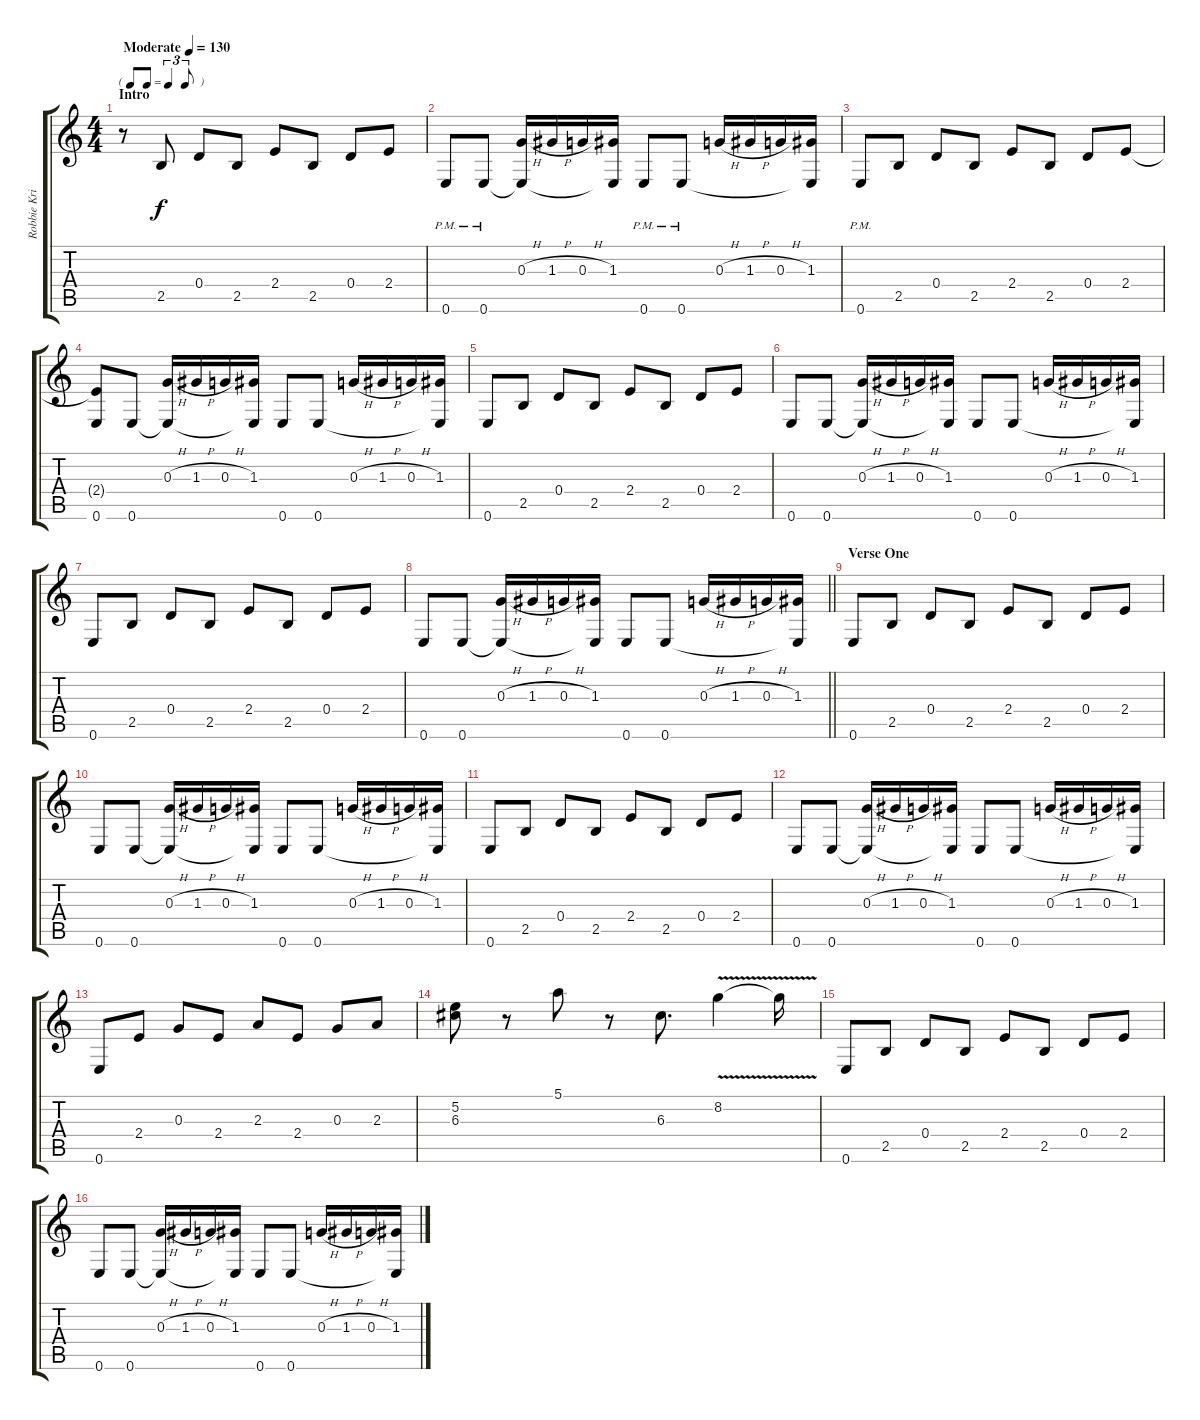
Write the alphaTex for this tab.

\track ("Robbie Krieger Distortion" "Robbie Kri") {instrument overdrivenguitar}
\staff {score tabs}
\tuning (E4 B3 G3 D3 A2 E2) {hide}
\ts (4 4)
\tf triplet8th
\section ("" "Intro")
\tempo (130 "Moderate")
\clef g2
\ks c
r.8{dy f instrument overdrivenguitar} 2.5.8 0.4.8 2.5.8 2.4.8 2.5.8 0.4.8 2.4.8 |
0.6{pm}.8 0.6{pm}.8 (0.3{h} 0.6{t}).16 1.3{h}.16 0.3{h}.16 (1.3 0.6{t}).16 0.6{pm}.8 0.6{pm}.8 0.3{h}.16 1.3{h}.16 0.3{h}.16 (1.3 0.6{t}).16 |
0.6{pm}.8 2.5.8 0.4.8 2.5.8 2.4.8 2.5.8 0.4.8 2.4.8 |
(2.4{t} 0.6).8 0.6.8 (0.3{h} 0.6{t}).16 1.3{h}.16 0.3{h}.16 (1.3 0.6{t}).16 0.6.8 0.6.8 0.3{h}.16 1.3{h}.16 0.3{h}.16 (1.3 0.6{t}).16 |
0.6.8 2.5.8 0.4.8 2.5.8 2.4.8 2.5.8 0.4.8 2.4.8 |
0.6.8 0.6.8 (0.3{h} 0.6{t}).16 1.3{h}.16 0.3{h}.16 (1.3 0.6{t}).16 0.6.8 0.6.8 0.3{h}.16 1.3{h}.16 0.3{h}.16 (1.3 0.6{t}).16 |
0.6.8 2.5.8 0.4.8 2.5.8 2.4.8 2.5.8 0.4.8 2.4.8 |
\barLineRight lightlight
0.6.8 0.6.8 (0.3{h} 0.6{t}).16 1.3{h}.16 0.3{h}.16 (1.3 0.6{t}).16 0.6.8 0.6.8 0.3{h}.16 1.3{h}.16 0.3{h}.16 (1.3 0.6{t}).16 |
\section ("" "Verse One")
0.6.8 2.5.8 0.4.8 2.5.8 2.4.8 2.5.8 0.4.8 2.4.8 |
0.6.8 0.6.8 (0.3{h} 0.6{t}).16 1.3{h}.16 0.3{h}.16 (1.3 0.6{t}).16 0.6.8 0.6.8 0.3{h}.16 1.3{h}.16 0.3{h}.16 (1.3 0.6{t}).16 |
0.6.8 2.5.8 0.4.8 2.5.8 2.4.8 2.5.8 0.4.8 2.4.8 |
0.6.8 0.6.8 (0.3{h} 0.6{t}).16 1.3{h}.16 0.3{h}.16 (1.3 0.6{t}).16 0.6.8 0.6.8 0.3{h}.16 1.3{h}.16 0.3{h}.16 (1.3 0.6{t}).16 |
0.6.8 2.4.8 0.3.8 2.4.8 2.3.8 2.4.8 0.3.8 2.3.8 |
(5.2 6.3).8 r.8 5.1.8 r.8 6.3.8{d} 8.2{v}.4 8.2{t}.16 |
0.6.8 2.5.8 0.4.8 2.5.8 2.4.8 2.5.8 0.4.8 2.4.8 |
0.6.8 0.6.8 (0.3{h} 0.6{t}).16 1.3{h}.16 0.3{h}.16 (1.3 0.6{t}).16 0.6.8 0.6.8 0.3{h}.16 1.3{h}.16 0.3{h}.16 (1.3 0.6{t}).16
